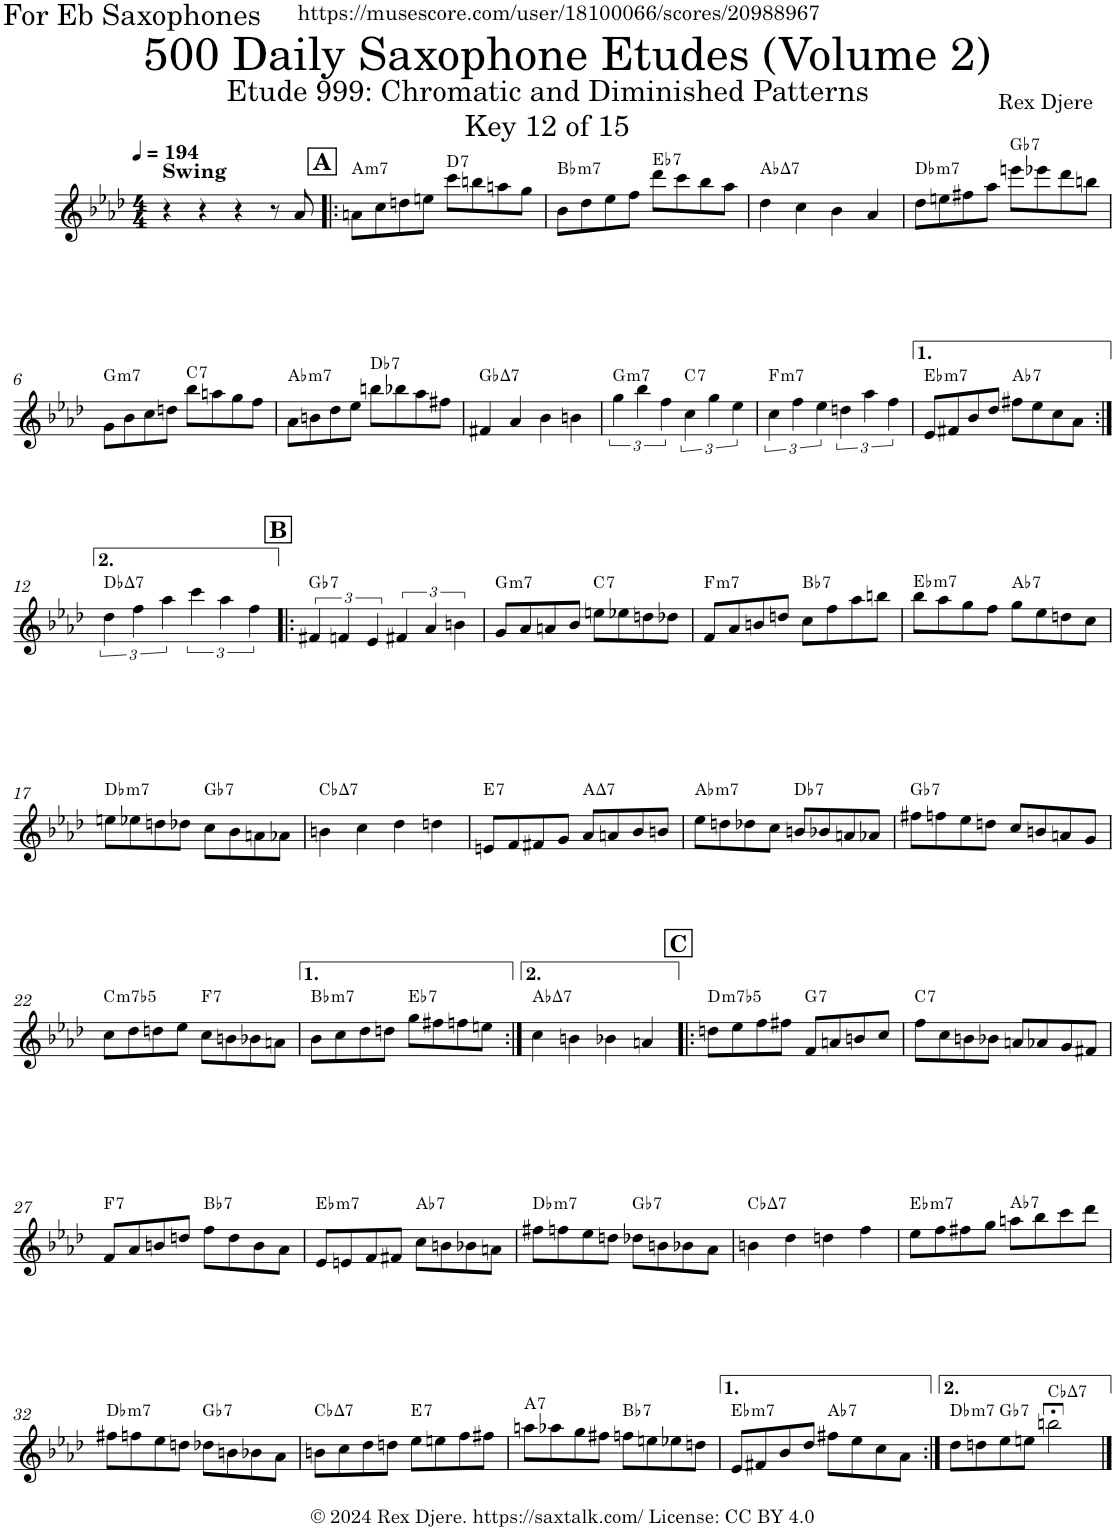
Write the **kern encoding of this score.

**kern	**harte
*part1	*part1
*staff1	*
*I"Alto Saxophone	*
*I'A. Sax.	*
*clefG2	*
*Trd5c9	*
*k[b-e-a-d-]	*
*M4/4	*
*MM194	*
=1	=1
!LO:TX:a:B:t=Swing	!
4r	.
4r	.
4r	.
8r	.
8a-/	.
!!LO:REH:place=s1:a:B:cj:fs=14:t=A
=2!|:	=2!|:
!	!LO:H:kt=m7
8an\L	A:min7
8cc\	.
8ddn\	.
8een\J	.
!	!LO:H:kt=7
8ccc\L	D:7
8bbn\	.
8aan\	.
8gg\J	.
=3	=3
!	!LO:H:kt=m7
8b-\L	Bb:min7
8dd-\	.
8ee-\	.
8ff\J	.
!	!LO:H:kt=7
8ddd-\L	Eb:7
8ccc\	.
8bb-\	.
8aa-\J	.
=4	=4
!	!LO:H:kt=7
4dd-\	Ab:maj7
4cc\	.
4b-\	.
4a-/	.
=5	=5
!	!LO:H:kt=m7
8dd-\L	Db:min7
8een\	.
8ff#X\	.
8aa-\J	.
!	!LO:H:kt=7
8eeen\L	Gb:7
8eee-X\	.
8ddd-\	.
8bbn\J	.
!!LO:LB:g=z
=6	=6
!	!LO:H:kt=m7
8g\L	G:min7
8b-\	.
8cc\	.
8ddn\J	.
!	!LO:H:kt=7
8bb-\L	C:7
8aan\	.
8gg\	.
8ff\J	.
=7	=7
!	!LO:H:kt=m7
8a-\L	Ab:min7
8bn\	.
8dd-\	.
8ee-\J	.
!	!LO:H:kt=7
8bbn\L	Db:7
8bb-X\	.
8aa-\	.
8ff#X\J	.
=8	=8
!	!LO:H:kt=7
4f#X/	Gb:maj7
4a-/	.
4b-\	.
4bn\	.
=9	=9
!	!LO:H:kt=m7
6gg\	G:min7
6bb-\	.
6ff\	.
!	!LO:H:kt=7
6cc\	C:7
6gg\	.
6ee-\	.
=10	=10
!	!LO:H:kt=m7
6cc\	F:min7
6ff\	.
6ee-\	.
6ddn\	.
6aa-\	.
6ff\	.
=11	=11
!	!LO:H:kt=m7
8e-/L	Eb:min7
8f#X/	.
8b-/	.
8dd-/J	.
!	!LO:H:kt=7
8ff#X\L	Ab:7
8ee-\	.
8cc\	.
8a-\J	.
!!LO:LB:g=z
=12:|!	=12:|!
!	!LO:H:kt=7
6dd-\	Db:maj7
6ff\	.
6aa-\	.
6ccc\	.
6aa-\	.
6ff\	.
!!LO:REH:place=s1:a:B:cj:fs=14:t=B
=13!|:	=13!|:
!	!LO:H:kt=7
6f#X/	Gb:7
6fn/	.
6e-/	.
6f#X/	.
6a-/	.
6bn\	.
=14	=14
!	!LO:H:kt=m7
8g/L	G:min7
8a-/	.
8an/	.
8b-/J	.
!	!LO:H:kt=7
8een\L	C:7
8ee-X\	.
8ddn\	.
8dd-X\J	.
=15	=15
!	!LO:H:kt=m7
8f/L	F:min7
8a-/	.
8bn/	.
8ddn/J	.
!	!LO:H:kt=7
8cc\L	Bb:7
8ff\	.
8aa-\	.
8bbn\J	.
=16	=16
!	!LO:H:kt=m7
8bb-\L	Eb:min7
8aa-\	.
8gg\	.
8ff\J	.
!	!LO:H:kt=7
8gg\L	Ab:7
8ee-\	.
8ddn\	.
8cc\J	.
!!LO:LB:g=z
=17	=17
!	!LO:H:kt=m7
8een\L	Db:min7
8ee-X\	.
8ddn\	.
8dd-X\J	.
!	!LO:H:kt=7
8cc\L	Gb:7
8b-\	.
8an\	.
8a-X\J	.
=18	=18
!	!LO:H:kt=7
4bn\	Cb:maj7
4cc\	.
4dd-\	.
4ddn\	.
=19	=19
!	!LO:H:kt=7
8en/L	E:7
8f/	.
8f#X/	.
8g/J	.
!	!LO:H:kt=7
8a-/L	A:maj7
8an/	.
8b-/	.
8bn/J	.
=20	=20
!	!LO:H:kt=m7
8ee-\L	Ab:min7
8ddn\	.
8dd-X\	.
8cc\J	.
!	!LO:H:kt=7
8bn/L	Db:7
8b-X/	.
8an/	.
8a-X/J	.
=21	=21
!	!LO:H:kt=7
8ff#X\L	Gb:7
8ffn\	.
8ee-\	.
8ddn\J	.
8cc/L	.
8bn/	.
8an/	.
8g/J	.
!!LO:LB:g=z
=22	=22
!	!LO:H:kt=m7b5
8cc\L	C:hdim7
8dd-\	.
8ddn\	.
8ee-\J	.
!	!LO:H:kt=7
8cc\L	F:7
8bn\	.
8b-X\	.
8an\J	.
=23	=23
!	!LO:H:kt=m7
8b-\L	Bb:min7
8cc\	.
8dd-\	.
8ddn\J	.
!	!LO:H:kt=7
8gg\L	Eb:7
8ff#X\	.
8ffn\	.
8een\J	.
=24:|!	=24:|!
!	!LO:H:kt=7
4cc\	Ab:maj7
4bn\	.
4b-X\	.
4an/	.
!!LO:REH:place=s1:a:B:cj:fs=14:t=C
=25!|:	=25!|:
!	!LO:H:kt=m7b5
8ddn\L	D:hdim7
8ee-\	.
8ff\	.
8ff#X\J	.
!	!LO:H:kt=7
8f/L	G:7
8an/	.
8bn/	.
8cc/J	.
=26	=26
!	!LO:H:kt=7
8ff\L	C:7
8cc\	.
8bn\	.
8b-X\J	.
8an/L	.
8a-X/	.
8g/	.
8f#X/J	.
!!LO:LB:g=z
=27	=27
!	!LO:H:kt=7
8f/L	F:7
8a-/	.
8bn/	.
8ddn/J	.
!	!LO:H:kt=7
8ff\L	Bb:7
8dd\	.
8b\	.
8a-\J	.
=28	=28
!	!LO:H:kt=m7
8e-/L	Eb:min7
8en/	.
8f/	.
8f#X/J	.
!	!LO:H:kt=7
8cc\L	Ab:7
8bn\	.
8b-X\	.
8an\J	.
=29	=29
!	!LO:H:kt=m7
8ff#X\L	Db:min7
8ffn\	.
8ee-\	.
8ddn\J	.
!	!LO:H:kt=7
8dd-X\L	Gb:7
8bn\	.
8b-X\	.
8a-\J	.
=30	=30
!	!LO:H:kt=7
4bn\	Cb:maj7
4dd-\	.
4ddn\	.
4ff\	.
=31	=31
!	!LO:H:kt=m7
8ee-\L	Eb:min7
8ff\	.
8ff#X\	.
8gg\J	.
!	!LO:H:kt=7
8aan\L	Ab:7
8bb-\	.
8ccc\	.
8ddd-\J	.
!!LO:LB:g=z
=32	=32
!	!LO:H:kt=m7
8ff#X\L	Db:min7
8ffn\	.
8ee-\	.
8ddn\J	.
!	!LO:H:kt=7
8dd-X\L	Gb:7
8bn\	.
8b-X\	.
8a-\J	.
=33	=33
!	!LO:H:kt=7
8bn\L	Cb:maj7
8cc\	.
8dd-\	.
8ddn\J	.
!	!LO:H:kt=7
8ee-\L	E:7
8een\	.
8ff\	.
8ff#X\J	.
=34	=34
!	!LO:H:kt=7
8aan\L	A:7
8aa-X\	.
8gg\	.
8ff#X\J	.
!	!LO:H:kt=7
8ffn\L	Bb:7
8een\	.
8ee-X\	.
8ddn\J	.
=35	=35
!	!LO:H:kt=m7
8e-/L	Eb:min7
8f#X/	.
8b-/	.
8dd-/J	.
!	!LO:H:kt=7
8ff#X\L	Ab:7
8ee-\	.
8cc\	.
8a-\J	.
=36:|!	=36:|!
!	!LO:H:kt=m7
8dd-\L	Db:min7
8ddn\	.
!	!LO:H:kt=7
8ee-\	Gb:7
8een\J	.
!	!LO:H:kt=7
2bbn;<\	Cb:maj7
==	==
*-	*-
